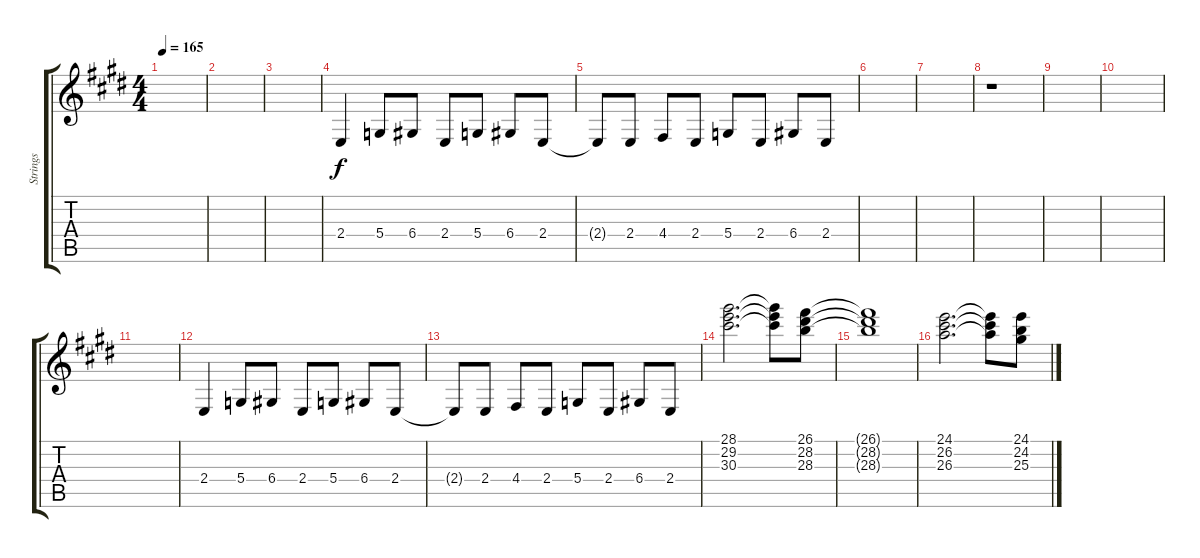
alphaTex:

\track ("Strings" "Strings") {instrument stringensemble1}
\staff {score tabs}
\tuning (E4 B3 G3 D3 A2 E2) {hide}
\ts (4 4)
\tempo 165
\clef g2
\ks e
|
|
|
2.4.4{volume 8} 5.4.8 6.4.8 2.4.8 5.4.8 6.4.8 2.4.8 |
2.4{t}.8 2.4.8 4.4.8 2.4.8 5.4.8 2.4.8 6.4.8 2.4.8 |
|
|
r.1 |
|
|
|
2.4.4{volume 8} 5.4.8 6.4.8 2.4.8 5.4.8 6.4.8 2.4.8 |
2.4{t}.8 2.4.8 4.4.8 2.4.8 5.4.8 2.4.8 6.4.8 2.4.8 |
(28.1 29.2 30.3).2{d volume 7} (28.1{t} 29.2{t} 30.3{t}).8 (26.1 28.2 28.3).8 |
(26.1{t} 28.2{t} 28.3{t}).1 |
(24.1 26.2 26.3).2{d} (24.1{t} 26.2{t} 26.3{t}).8 (24.1 24.2 25.3).8
